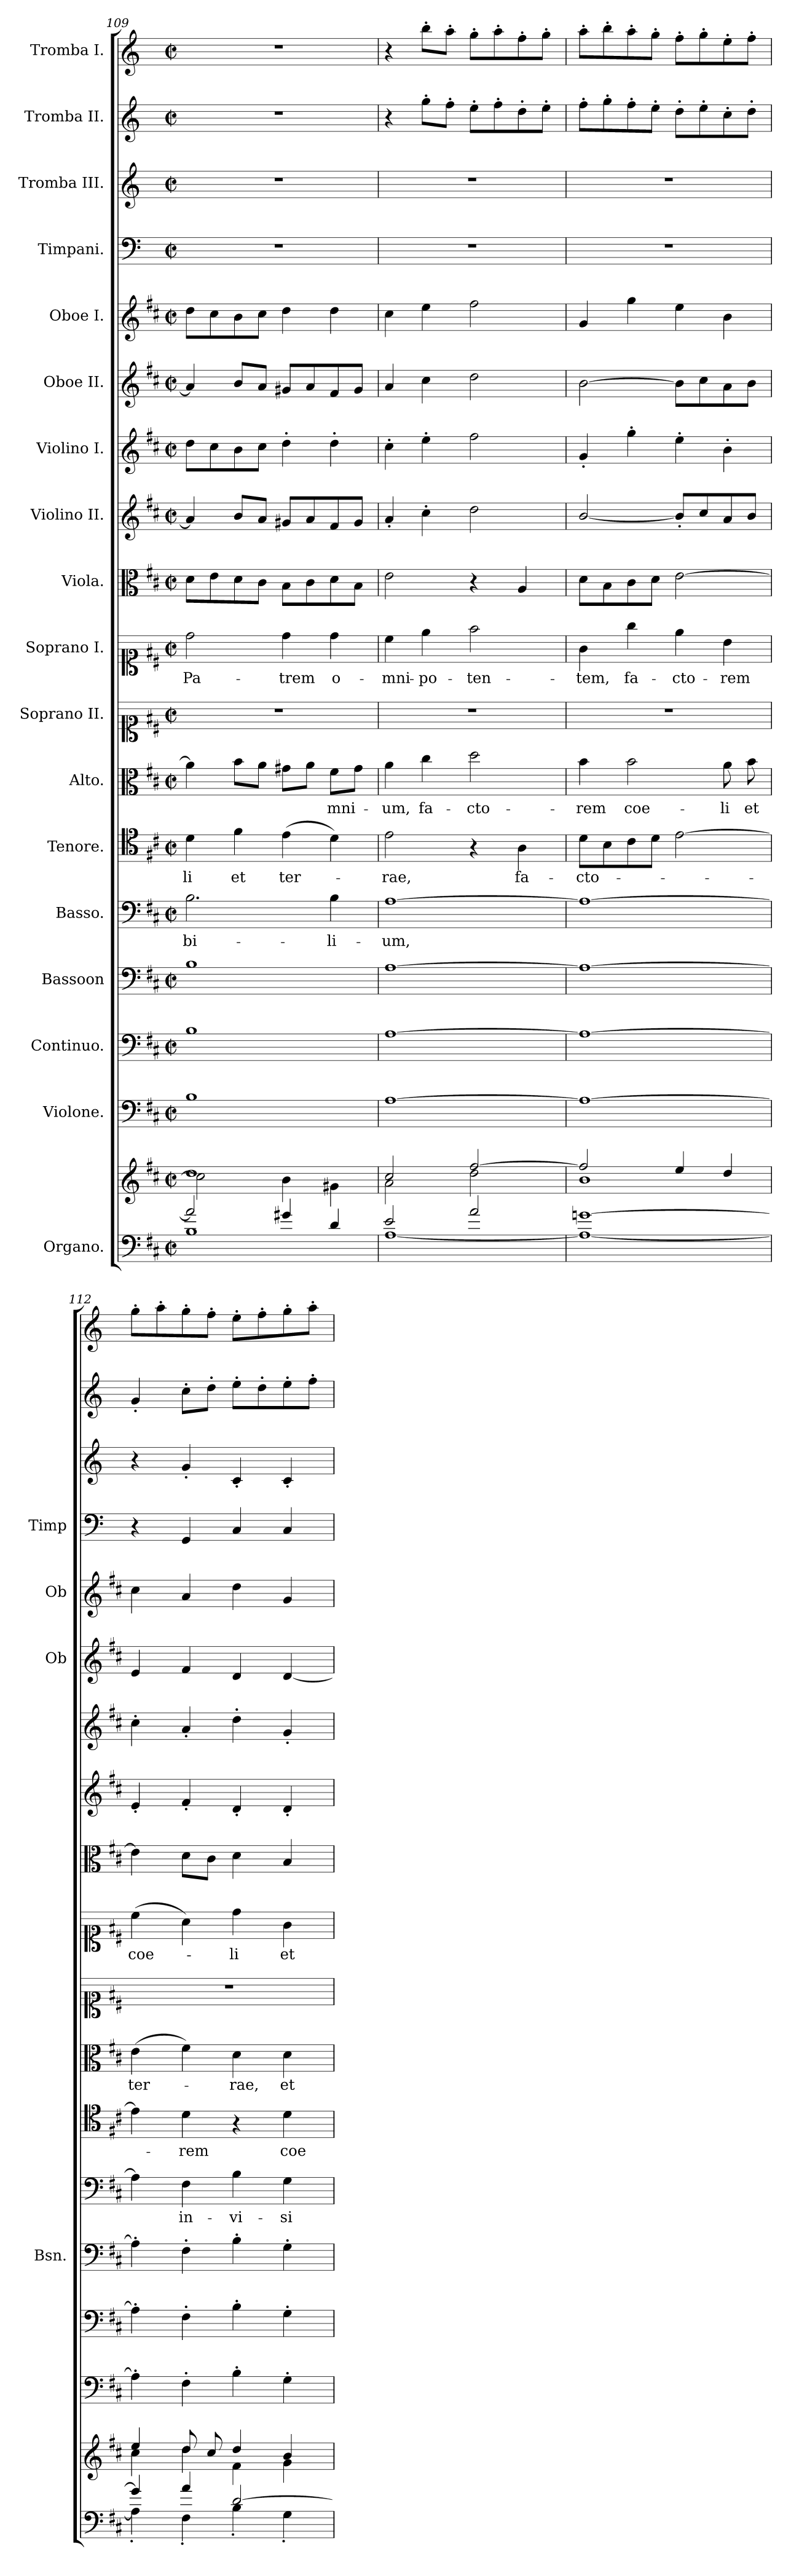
**kern	**kern	**kern	**kern	**kern	**kern	**text	**kern	**text	**kern	**text	**kern	**kern	**text	**kern	**kern	**kern	**kern	**kern	**kern	**text	**dynam	**kern	**text	**dynam	**kern	**text	**dynam	**kern	**text	**dynam
*part18	*part18	*part17	*part16	*part15	*part14	*part14	*part13	*part13	*part12	*part12	*part11	*part10	*part10	*part9	*part8	*part7	*part6	*part5	*part4	*part4	*part4	*part3	*part3	*part3	*part2	*part2	*part2	*part1	*part1	*part1
*staff19	*staff18	*staff17	*staff16	*staff15	*staff14	*staff14	*staff13	*staff13	*staff12	*staff12	*staff11	*staff10	*staff10	*staff9	*staff8	*staff7	*staff6	*staff5	*staff4	*staff4	*staff4	*staff3	*staff3	*staff3	*staff2	*staff2	*staff2	*staff1	*staff1	*staff1
*I"Organo.	*	*I"Violone.	*I"Continuo.	*I"Bassoon	*I"Basso.	*	*I"Tenore.	*	*I"Alto.	*	*I"Soprano II.	*I"Soprano I.	*	*I"Viola.	*I"Violino II.	*I"Violino I.	*I"Oboe II.	*I"Oboe I.	*I"Timpani.	*	*	*I"Tromba III.	*	*	*I"Tromba II.	*	*	*I"Tromba I.	*	*
*	*	*	*	*I'Bsn.	*	*	*	*	*	*	*	*	*	*	*	*	*I'Ob	*I'Ob	*I'Timp	*	*	*	*	*	*	*	*	*	*	*
*clefF4	*clefG2	*clefF4	*clefF4	*clefF4	*clefF4	*	*clefC4	*	*clefC3	*	*clefC1	*clefC1	*	*clefC3	*clefG2	*clefG2	*clefG2	*clefG2	*clefF4	*	*	*clefG2	*	*	*clefG2	*	*	*clefG2	*	*
*	*	*ITrd7c12	*	*	*	*	*	*	*	*	*	*	*	*	*	*	*	*	*ITrd-1c-2	*	*	*ITrd-1c-2	*	*	*ITrd-1c-2	*	*	*ITrd-1c-2	*	*
*k[f#c#]	*k[f#c#]	*k[f#c#]	*k[f#c#]	*k[f#c#]	*k[f#c#]	*	*k[f#c#]	*	*k[f#c#]	*	*k[f#c#]	*k[f#c#]	*	*k[f#c#]	*k[f#c#]	*k[f#c#]	*k[f#c#]	*k[f#c#]	*k[f#c#]	*	*	*k[f#c#]	*	*	*k[f#c#]	*	*	*k[f#c#]	*	*
*M2/2	*M2/2	*M2/2	*M2/2	*M2/2	*M2/2	*	*M2/2	*	*M2/2	*	*M2/2	*M2/2	*	*M2/2	*M2/2	*M2/2	*M2/2	*M2/2	*M2/2	*	*	*M2/2	*	*	*M2/2	*	*	*M2/2	*	*
*met(c|)	*met(c|)	*met(c|)	*met(c|)	*met(c|)	*met(c|)	*	*met(c|)	*	*met(c|)	*	*met(c|)	*met(c|)	*	*met(c|)	*met(c|)	*met(c|)	*met(c|)	*met(c|)	*met(c|)	*	*	*met(c|)	*	*	*met(c|)	*	*	*met(c|)	*	*
=109	=109	=109	=109	=109	=109	=109	=109	=109	=109	=109	=109	=109	=109	=109	=109	=109	=109	=109	=109	=109	=109	=109	=109	=109	=109	=109	=109	=109	=109	=109
*^	*^	*	*	*	*	*	*	*	*	*	*	*	*	*	*	*	*	*	*	*	*	*	*	*	*	*	*	*	*	*
!	!	!	!	!	!	!	!	!LO:LY:b	!	!LO:LY:b	!	!	!	!	!LO:LY:b	!	!	!	!	!	!	!	!	!	!	!	!	!	!	!	!	!
2a/]	1B	1dd	2cc#\]	1BB	1B	1B	2.B\	-bi-	4d\	-li	4a\]	.	1r	2dd\	Pa-	8d\L	4a/]	8dd\L	4a/]	8dd\L	1r	.	.	1r	.	.	1r	.	.	1r	.	.
.	.	.	.	.	.	.	.	.	.	.	.	.	.	.	.	8e\	.	8cc#\	.	8cc#\	.	.	.	.	.	.	.	.	.	.	.	.
!	!	!	!	!	!	!	!	!	!	!LO:LY:b	!	!	!	!	!	!	!	!	!	!	!	!	!	!	!	!	!	!	!	!	!	!
.	.	.	.	.	.	.	.	.	4f#\	et	8b\L	.	.	.	.	8d\	8b/L	8b\	8b/L	8b\	.	.	.	.	.	.	.	.	.	.	.	.
.	.	.	.	.	.	.	.	.	.	.	8a\J	.	.	.	.	8c#\J	8a/J	8cc#\J	8a/J	8cc#\J	.	.	.	.	.	.	.	.	.	.	.	.
!	!	!	!	!	!	!	!	!	!	!LO:LY:b	!	!	!	!	!LO:LY:b	!	!	!	!	!	!	!	!	!	!	!	!	!	!	!	!	!
4g#X/	.	.	4b\	.	.	.	.	.	(4e\	ter-	8g#X\L	.	.	4dd\	-trem	8B\L	8g#X/L	4dd'\	8g#X/L	4dd\	.	.	.	.	.	.	.	.	.	.	.	.
.	.	.	.	.	.	.	.	.	.	.	8a\J	.	.	.	.	8c#\	8a/	.	8a/	.	.	.	.	.	.	.	.	.	.	.	.	.
!	!	!	!	!	!	!	!	!LO:LY:b	!	!	!	!LO:LY:b	!	!	!LO:LY:b	!	!	!	!	!	!	!	!	!	!	!	!	!	!	!	!	!
4d/	.	.	4g#X\	.	.	.	4B\	-li-	4d\)	.	8f#\L	mni-	.	4dd\	o-	8d\	8f#/	4dd'\	8f#/	4dd\	.	.	.	.	.	.	.	.	.	.	.	.
.	.	.	.	.	.	.	.	.	.	.	8g#\J	.	.	.	.	8B\J	8g#/J	.	8g#/J	.	.	.	.	.	.	.	.	.	.	.	.	.
=110	=110	=110	=110	=110	=110	=110	=110	=110	=110	=110	=110	=110	=110	=110	=110	=110	=110	=110	=110	=110	=110	=110	=110	=110	=110	=110	=110	=110	=110	=110	=110	=110
!	!	!	!	!	!	!	!	!LO:LY:b	!	!LO:LY:b	!	!LO:LY:b	!	!	!LO:LY:b	!	!	!	!	!	!	!	!	!	!	!	!	!	!	!	!	!
2e/	[1A	2cc#/	2a\	[1AA	[1A	[1A	[1A	-um,	2e\	-rae,	4a\	-um,	1r	4cc#\	-mni-	2e\	4a'/	4cc#'\	4a/	4cc#\	1r	.	.	1r	.	.	4r	.	.	4r	.	.
!	!	!	!	!	!	!	!	!	!	!	!	!LO:LY:b	!	!	!LO:LY:b	!	!	!	!	!	!	!	!	!	!	!	!	!	!LO:DY:b	!	!	!LO:DY:b
.	.	.	.	.	.	.	.	.	.	.	4cc#\	fa-	.	4ee\	-po-	.	4cc#'\	4ee'\	4cc#\	4ee\	.	.	.	.	.	.	8aa'\L	.	other-dynamics	8ccc#'\L	.	other-dynamics
.	.	.	.	.	.	.	.	.	.	.	.	.	.	.	.	.	.	.	.	.	.	.	.	.	.	.	8gg'\J	.	.	8bb'\J	.	.
!	!	!	!	!	!	!	!	!	!	!	!	!LO:LY:b	!	!	!LO:LY:b	!	!	!	!	!	!	!	!	!	!	!	!	!LO:LY:b	!	!	!LO:LY:b	!
2a/	.	[2ff#/	2dd\	.	.	.	.	.	4r	.	2dd\	-cto-	.	2ff#\	-ten-	4r	2dd\	2ff#\	2dd\	2ff#\	.	.	.	.	.	.	8ff#'\L	.	.	8aa'\L	.	.
.	.	.	.	.	.	.	.	.	.	.	.	.	.	.	.	.	.	.	.	.	.	.	.	.	.	.	8gg'\	.	.	8bb'\	.	.
!	!	!	!	!	!	!	!	!	!	!LO:LY:b	!	!	!	!	!	!	!	!	!	!	!	!	!	!	!	!	!	!	!	!	!	!
.	.	.	.	.	.	.	.	.	4A\	fa-	.	.	.	.	.	4A/	.	.	.	.	.	.	.	.	.	.	8ee'\	.	.	8gg'\	.	.
.	.	.	.	.	.	.	.	.	.	.	.	.	.	.	.	.	.	.	.	.	.	.	.	.	.	.	8ff#'\J	.	.	8aa'\J	.	.
=111	=111	=111	=111	=111	=111	=111	=111	=111	=111	=111	=111	=111	=111	=111	=111	=111	=111	=111	=111	=111	=111	=111	=111	=111	=111	=111	=111	=111	=111	=111	=111	=111
!	!	!	!	!	!	!	!	!	!	!LO:LY:b	!	!LO:LY:b	!	!	!LO:LY:b	!	!	!	!	!	!	!	!	!	!	!	!	!	!	!	!	!
[1gn	1A_	2ff#/]	1b	1AA_	1A_	1A_	1A_	.	8d\L	-cto-	4b\	-rem	1r	4g\	-tem,	8d\L	[2b/	4g'/	[2b\	4g/	1r	.	.	1r	.	.	8gg'\L	.	.	8bb'\L	.	.
.	.	.	.	.	.	.	.	.	8B\	.	.	.	.	.	.	8B\	.	.	.	.	.	.	.	.	.	.	8aa'\	.	.	8ccc#'\	.	.
!	!	!	!	!	!	!	!	!	!	!	!	!LO:LY:b	!	!	!LO:LY:b	!	!	!	!	!	!	!	!	!	!	!	!	!	!	!	!	!
.	.	.	.	.	.	.	.	.	8c#\	.	2b\	coe-	.	4gg\	fa-	8c#\	.	4gg'\	.	4gg\	.	.	.	.	.	.	8gg'\	.	.	8bb'\	.	.
.	.	.	.	.	.	.	.	.	8d\J	.	.	.	.	.	.	8d\J	.	.	.	.	.	.	.	.	.	.	8ff#'\J	.	.	8aa'\J	.	.
!	!	!	!	!	!	!	!	!	!	!	!	!	!	!	!LO:LY:b	!	!	!	!	!	!	!	!	!	!	!	!	!	!	!	!	!
.	.	4ee/	.	.	.	.	.	.	[2e\	.	.	.	.	4ee\	-cto-	[2e\	8b'/L]	4ee'\	8b\L]	4ee\	.	.	.	.	.	.	8ee'\L	.	.	8gg'\L	.	.
.	.	.	.	.	.	.	.	.	.	.	.	.	.	.	.	.	8cc#/	.	8cc#\	.	.	.	.	.	.	.	8ff#'\	.	.	8aa'\	.	.
!	!	!	!	!	!	!	!	!	!	!	!	!LO:LY:b	!	!	!LO:LY:b	!	!	!	!	!	!	!	!	!	!	!	!	!	!	!	!	!
.	.	4dd/	.	.	.	.	.	.	.	.	8a\	-li	.	4b\	-rem	.	8a/	4b'\	8a\	4b\	.	.	.	.	.	.	8dd'\	.	.	8ff#'\	.	.
!	!	!	!	!	!	!	!	!	!	!	!	!LO:LY:b	!	!	!	!	!	!	!	!	!	!	!	!	!	!	!	!	!	!	!	!
.	.	.	.	.	.	.	.	.	.	.	8b\	et	.	.	.	.	8b/J	.	8b\J	.	.	.	.	.	.	.	8ee'\J	.	.	8gg'\J	.	.
=112	=112	=112	=112	=112	=112	=112	=112	=112	=112	=112	=112	=112	=112	=112	=112	=112	=112	=112	=112	=112	=112	=112	=112	=112	=112	=112	=112	=112	=112	=112	=112	=112
!	!	!	!	!	!	!	!	!	!	!	!	!LO:LY:b	!	!	!LO:LY:b	!	!	!	!	!	!	!	!	!	!	!	!	!	!	!	!	!
4g/]	4A'\]	4ee/	4cc#\	4AA'\]	4A'\]	4A'\]	4A\]	.	4e\]	.	(4e\	ter-	1r	(4cc#\	coe-	4e\]	4e'/	4cc#'\	4e/	4cc#\	4r	.	.	4r	.	.	4a'/	.	.	8aa'\L	.	.
.	.	.	.	.	.	.	.	.	.	.	.	.	.	.	.	.	.	.	.	.	.	.	.	.	.	.	.	.	.	8bb'\	.	.
!	!	!	!	!	!	!	!	!LO:LY:b	!	!LO:LY:b	!	!	!	!	!	!	!	!	!	!	!	!	!LO:DY:b	!	!	!LO:DY:b	!	!	!	!	!	!
4a/	4F#'\	8dd/	4dd\	4FF#'\	4F#'\	4F#'\	4F#\	in-	4d\	-rem	4f#\)	.	.	4a\)	.	8d\L	4f#'/	4a'/	4f#/	4a/	4AA/	.	other-dynamics	4a'/	.	other-dynamics	8dd'\L	.	.	8aa'\	.	.
.	.	8cc#/	.	.	.	.	.	.	.	.	.	.	.	.	.	8c#\J	.	.	.	.	.	.	.	.	.	.	8ee'\J	.	.	8gg'\J	.	.
!	!	!	!	!	!	!	!	!LO:LY:b	!	!	!	!LO:LY:b	!	!	!LO:LY:b	!	!	!	!	!	!	!LO:LY:b	!	!	!LO:LY:b	!	!	!	!	!	!	!
[2d/	4B'\	4dd/	4f#\	4BB'\	4B'\	4B'\	4B\	-vi-	4r	.	4d\	-rae,	.	4dd\	-li	4d\	4d'/	4dd'\	4d/	4dd\	4D/	.	.	4d'/	.	.	8ff#'\L	.	.	8ff#'\L	.	.
.	.	.	.	.	.	.	.	.	.	.	.	.	.	.	.	.	.	.	.	.	.	.	.	.	.	.	8ee'\	.	.	8gg'\	.	.
!	!	!	!	!	!	!	!	!LO:LY:b	!	!LO:LY:b	!	!LO:LY:b	!	!	!LO:LY:b	!	!	!	!	!	!	!	!	!	!	!	!	!	!	!	!	!
.	4G'\	4b/	4g\	4GG'\	4G'\	4G'\	4G\	-si-	4d\	coe-	4d\	et	.	4g\	et	4B/	4d'/	4g'/	[4d/	4g/	4D/	.	.	4d'/	.	.	8ff#'\	.	.	8aa'\	.	.
.	.	.	.	.	.	.	.	.	.	.	.	.	.	.	.	.	.	.	.	.	.	.	.	.	.	.	8gg'\J	.	.	8bb'\J	.	.
*v	*v	*	*	*	*	*	*	*	*	*	*	*	*	*	*	*	*	*	*	*	*	*	*	*	*	*	*	*	*	*	*	*
*	*v	*v	*	*	*	*	*	*	*	*	*	*	*	*	*	*	*	*	*	*	*	*	*	*	*	*	*	*	*	*	*
=	=	=	=	=	=	=	=	=	=	=	=	=	=	=	=	=	=	=	=	=	=	=	=	=	=	=	=	=	=	=
*-	*-	*-	*-	*-	*-	*-	*-	*-	*-	*-	*-	*-	*-	*-	*-	*-	*-	*-	*-	*-	*-	*-	*-	*-	*-	*-	*-	*-	*-	*-
